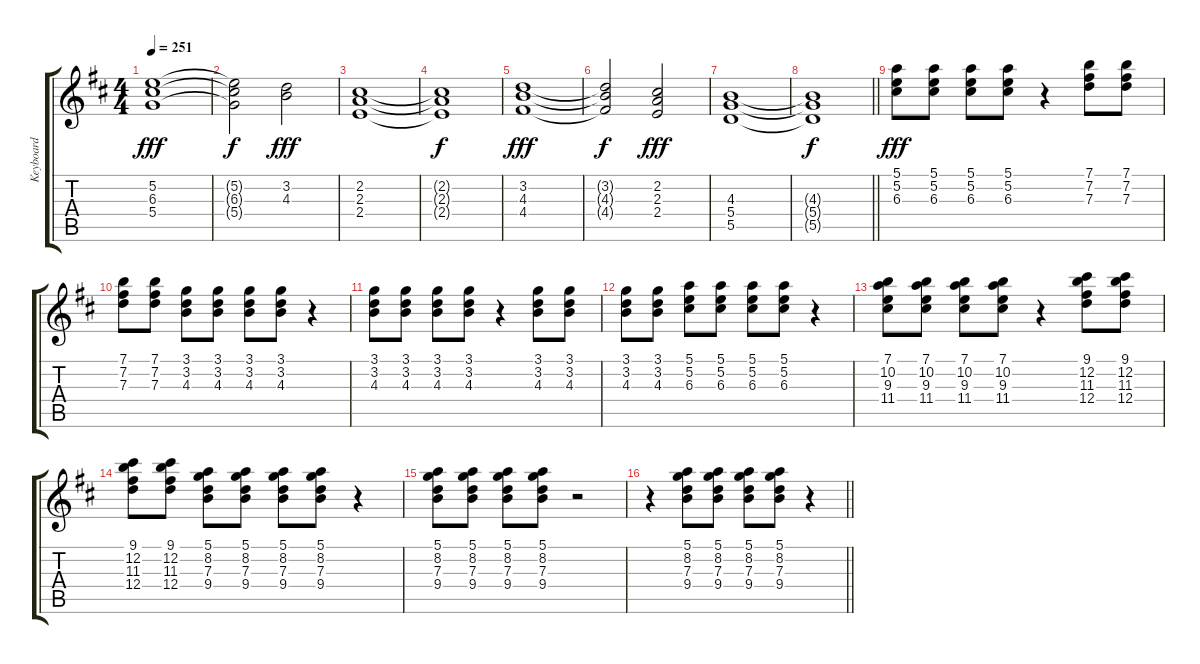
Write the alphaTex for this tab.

\track ("Keyboard" "Keyboard") {instrument stringensemble1}
\staff {score tabs}
\tuning (E5 B4 G4 D4 A3 E3) {hide}
\ts (4 4)
\tempo 251
\clef g2
\ks d
(5.2 6.3 5.4).1{dy fff} |
(5.2{t} 6.3{t} 5.4{t}).2{dy f} (3.2 4.3).2{dy fff} |
(2.2 2.3 2.4).1 |
(2.2{t} 2.3{t} 2.4{t}).1{dy f} |
(3.2 4.3 4.4).1{dy fff} |
(3.2{t} 4.3{t} 4.4{t}).2{dy f} (2.2 2.3 2.4).2{dy fff} |
(4.3 5.4 5.5).1 |
\barLineRight lightlight
(4.3{t} 5.4{t} 5.5{t}).1{dy f} |
(5.1 5.2 6.3).8{dy fff} (5.1 5.2 6.3).8 (5.1 5.2 6.3).8 (5.1 5.2 6.3).8 r.4 (7.1 7.2 7.3).8 (7.1 7.2 7.3).8 |
(7.1 7.2 7.3).8 (7.1 7.2 7.3).8 (3.1 3.2 4.3).8 (3.1 3.2 4.3).8 (3.1 3.2 4.3).8 (3.1 3.2 4.3).8 r.4 |
(3.1 3.2 4.3).8 (3.1 3.2 4.3).8 (3.1 3.2 4.3).8 (3.1 3.2 4.3).8 r.4 (3.1 3.2 4.3).8 (3.1 3.2 4.3).8 |
(3.1 3.2 4.3).8 (3.1 3.2 4.3).8 (5.1 5.2 6.3).8 (5.1 5.2 6.3).8 (5.1 5.2 6.3).8 (5.1 5.2 6.3).8 r.4 |
(7.1 10.2 9.3 11.4).8 (7.1 10.2 9.3 11.4).8 (7.1 10.2 9.3 11.4).8 (7.1 10.2 9.3 11.4).8 r.4 (9.1 12.2 11.3 12.4).8 (9.1 12.2 11.3 12.4).8 |
(9.1 12.2 11.3 12.4).8 (9.1 12.2 11.3 12.4).8 (5.1 8.2 7.3 9.4).8 (5.1 8.2 7.3 9.4).8 (5.1 8.2 7.3 9.4).8 (5.1 8.2 7.3 9.4).8 r.4 |
(5.1 8.2 7.3 9.4).8 (5.1 8.2 7.3 9.4).8 (5.1 8.2 7.3 9.4).8 (5.1 8.2 7.3 9.4).8 r.2 |
\barLineRight lightlight
r.4 (5.1 8.2 7.3 9.4).8 (5.1 8.2 7.3 9.4).8 (5.1 8.2 7.3 9.4).8 (5.1 8.2 7.3 9.4).8 r.4
